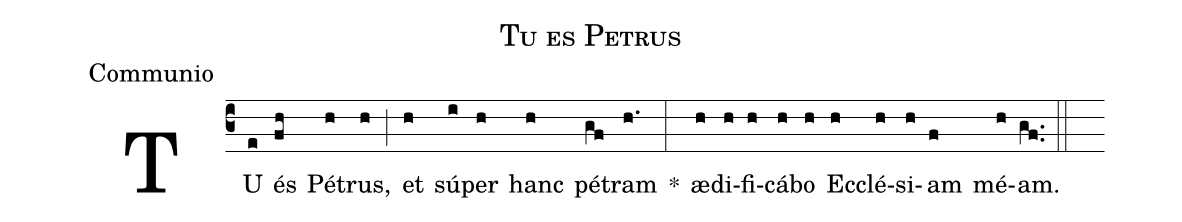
name:Tu es Petrus;
office-part:Communio;
%%
(c3) TU(e) és(fh) Pé(h)trus,(h) (;) et(h) sú(i)per(h) hanc(h) pé(gf)tram(h.) *(:) æ(h)di(h)fi(h)cá(h)bo(h) Ec(h)clé(h)si(h)am(f) mé(h)am.(gf..) (::)
